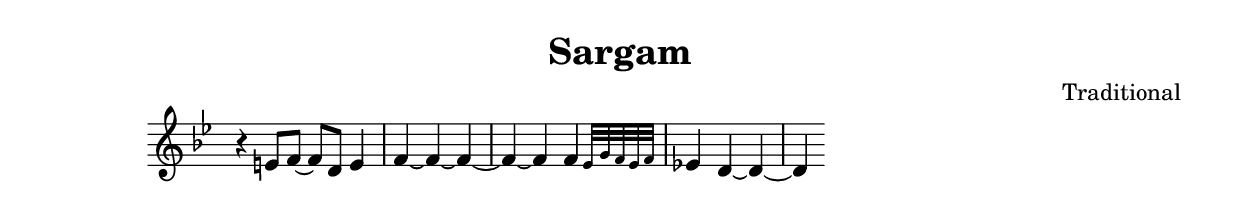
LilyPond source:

#(ly:set-option 'midi-extension "mid")
\version "2.12.3"
\include "english.ly"
\header{ 
title = "Sargam"
composer = "Traditional"
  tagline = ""  % removed 
}
%{
 Rag:Bhairavi
Tal:Dadra
Title:Sargam
Author:Traditional
Source:AAK
Mode: phrygian
Filename: bhairavi sargam 
Time: 3/4
Key: D

   0             +       0    RmgRg    g+
|: -- Rg -S R- | g - - | - - g       |  r S - | - :| 
 %}
  
melody = {
\once \override Staff.TimeSignature #'stencil = ##f
\clef treble
\key c \phrygian
\autoBeamOn  
\cadenzaOn
\bar "|:"  r4  d'8[ ef'8]~ ef'8[ c'8] d'4  \bar "|"  ef'4~ ef'4~ ef'4~ \bar "|"  ef'4~ ef'4 \afterGrace ef'4 { d'32[ f'32 ef'32 d'32 ef'32] } \bar "|"  df'4 c'4~ c'4~ \bar "|"  c'4 \bar ":|"
}

text = \lyricmode {
  
}

\score{
\transpose c' d'
<<
  \new Voice = "one" {
    \melody
  }
  \new Lyrics \lyricsto "one" \text
>>
\layout {
  \context {
       \Score
    \remove "Bar_number_engraver"
  } 
  }
\midi { 
  \context {
    \Score
    tempoWholesPerMinute = #(ly:make-moment 200 4)
   }
 }
}
